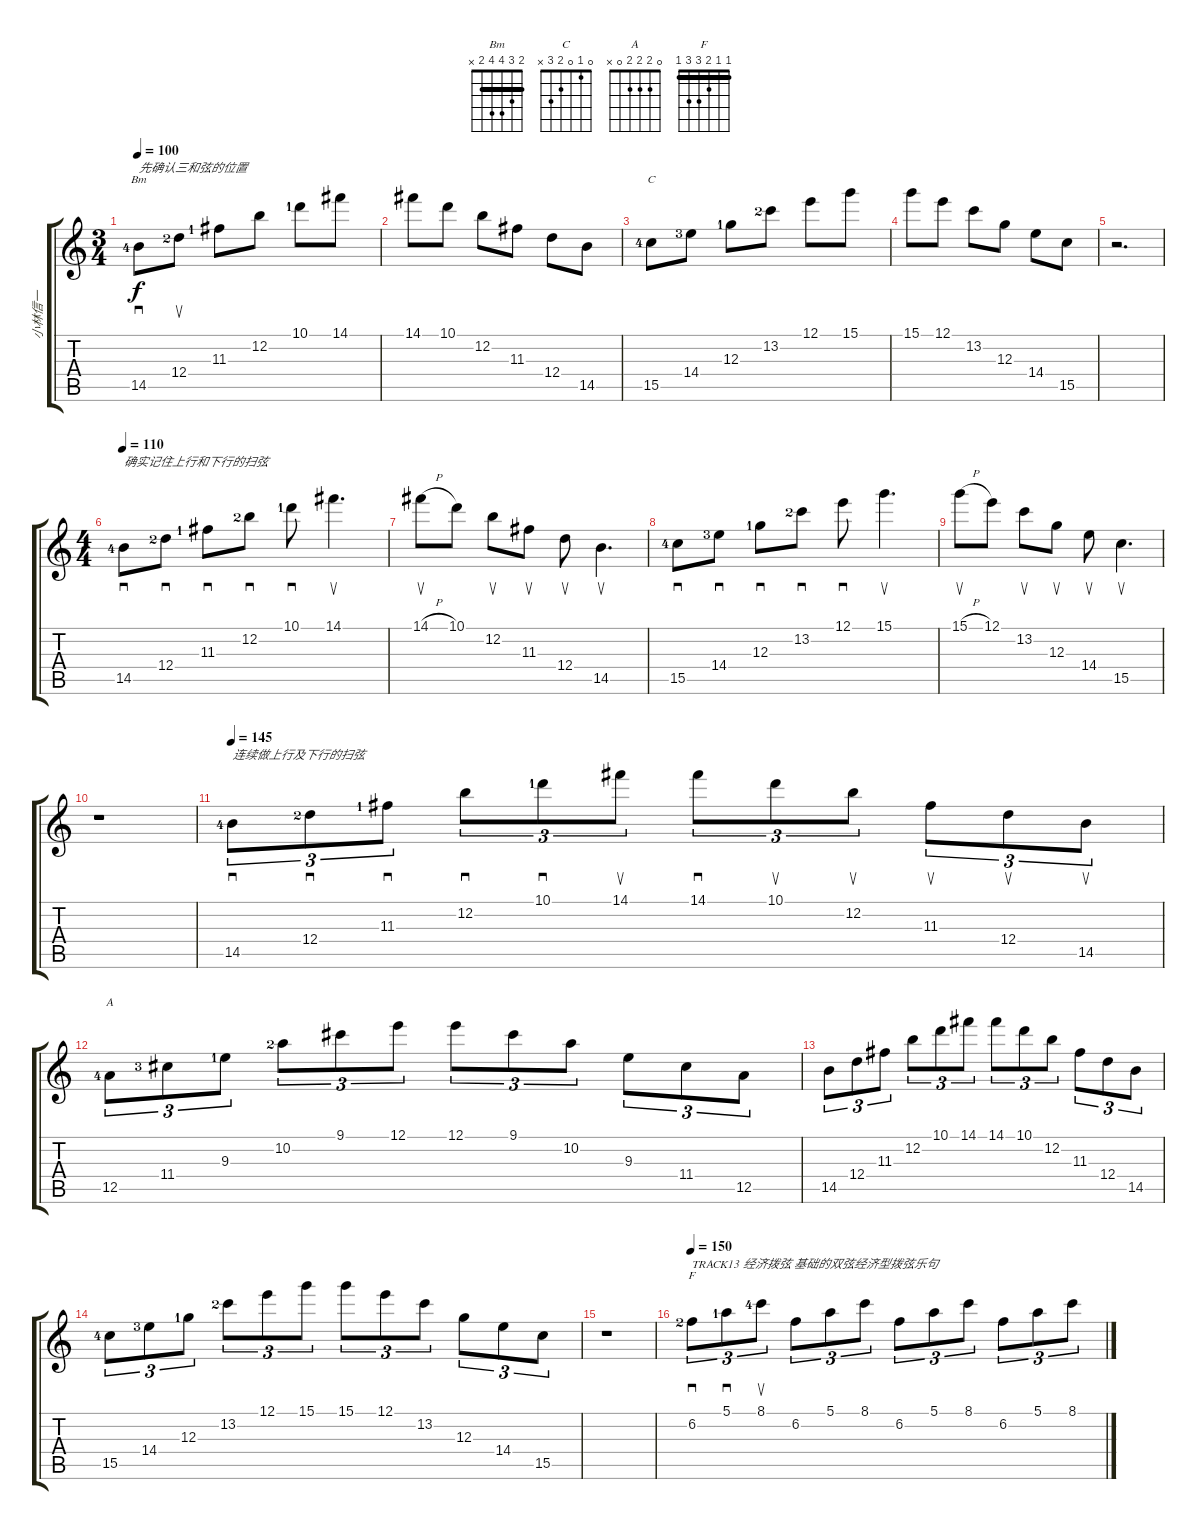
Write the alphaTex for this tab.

\track ("小林信一" "小林信一") {instrument overdrivenguitar}
\staff {score tabs}
\tuning (E4 B3 G3 D3 A2 E2) {hide}
\chord ("Bm" 2 3 4 4 2 x) {barre 2}
\chord ("C" 0 1 0 2 3 x)
\chord ("A" 0 2 2 2 0 x)
\chord ("F" 1 1 2 3 3 1) {barre 1}
\ts (3 4)
\tempo 100
\clef g2
\ks c
14.5{lf 5}.8{sd ch "Bm" txt "先确认三和弦的位置" dy f} 12.4{lf 3}.8{su} 11.3{lf 2}.8 12.2.8 10.1{lf 2}.8 14.1.8 |
14.1.8 10.1.8 12.2.8 11.3.8 12.4.8 14.5.8 |
15.5{lf 5}.8{ch "C"} 14.4{lf 4}.8 12.3{lf 2}.8 13.2{lf 3}.8 12.1.8 15.1.8 |
15.1.8 12.1.8 13.2.8 12.3.8 14.4.8 15.5.8 |
r.2{d} |
\ts (4 4)
\tempo 110
14.5{lf 5}.8{sd txt "确实记住上行和下行的扫弦"} 12.4{lf 3}.8{sd} 11.3{lf 2}.8{sd} 12.2{lf 3}.8{sd} 10.1{lf 2}.8{sd} 14.1.4{d su} |
14.1{h}.8{su} 10.1.8 12.2.8{su} 11.3.8{su} 12.4.8{su} 14.5.4{d su} |
15.5{lf 5}.8{sd} 14.4{lf 4}.8{sd} 12.3{lf 2}.8{sd} 13.2{lf 3}.8{sd} 12.1.8{sd} 15.1.4{d su} |
15.1{h}.8{su} 12.1.8 13.2.8{su} 12.3.8{su} 14.4.8{su} 15.5.4{d su} |
r.1 |
\tempo 145
14.5{lf 5}.8{sd tu (3 2) txt "连续做上行及下行的扫弦"} 12.4{lf 3}.8{sd tu (3 2)} 11.3{lf 2}.8{sd tu (3 2)} 12.2.8{sd tu (3 2)} 10.1{lf 2}.8{sd tu (3 2)} 14.1.8{su tu (3 2)} 14.1.8{sd tu (3 2)} 10.1.8{su tu (3 2)} 12.2.8{su tu (3 2)} 11.3.8{su tu (3 2)} 12.4.8{su tu (3 2)} 14.5.8{su tu (3 2)} |
12.5{lf 5}.8{tu (3 2) ch "A"} 11.4{lf 4}.8{tu (3 2)} 9.3{lf 2}.8{tu (3 2)} 10.2{lf 3}.8{tu (3 2)} 9.1.8{tu (3 2)} 12.1.8{tu (3 2)} 12.1.8{tu (3 2)} 9.1.8{tu (3 2)} 10.2.8{tu (3 2)} 9.3.8{tu (3 2)} 11.4.8{tu (3 2)} 12.5.8{tu (3 2)} |
14.5.8{tu (3 2)} 12.4.8{tu (3 2)} 11.3.8{tu (3 2)} 12.2.8{tu (3 2)} 10.1.8{tu (3 2)} 14.1.8{tu (3 2)} 14.1.8{tu (3 2)} 10.1.8{tu (3 2)} 12.2.8{tu (3 2)} 11.3.8{tu (3 2)} 12.4.8{tu (3 2)} 14.5.8{tu (3 2)} |
15.5{lf 5}.8{tu (3 2)} 14.4{lf 4}.8{tu (3 2)} 12.3{lf 2}.8{tu (3 2)} 13.2{lf 3}.8{tu (3 2)} 12.1.8{tu (3 2)} 15.1.8{tu (3 2)} 15.1.8{tu (3 2)} 12.1.8{tu (3 2)} 13.2.8{tu (3 2)} 12.3.8{tu (3 2)} 14.4.8{tu (3 2)} 15.5.8{tu (3 2)} |
r.1 |
\tempo 150
6.2{lf 3}.8{sd tu (3 2) ch "F" txt "TRACK13 经济拨弦 基础的双弦经济型拨弦乐句"} 5.1{lf 2}.8{sd tu (3 2)} 8.1{lf 5}.8{su tu (3 2)} 6.2.8{tu (3 2)} 5.1.8{tu (3 2)} 8.1.8{tu (3 2)} 6.2.8{tu (3 2)} 5.1.8{tu (3 2)} 8.1.8{tu (3 2)} 6.2.8{tu (3 2)} 5.1.8{tu (3 2)} 8.1.8{tu (3 2)}
